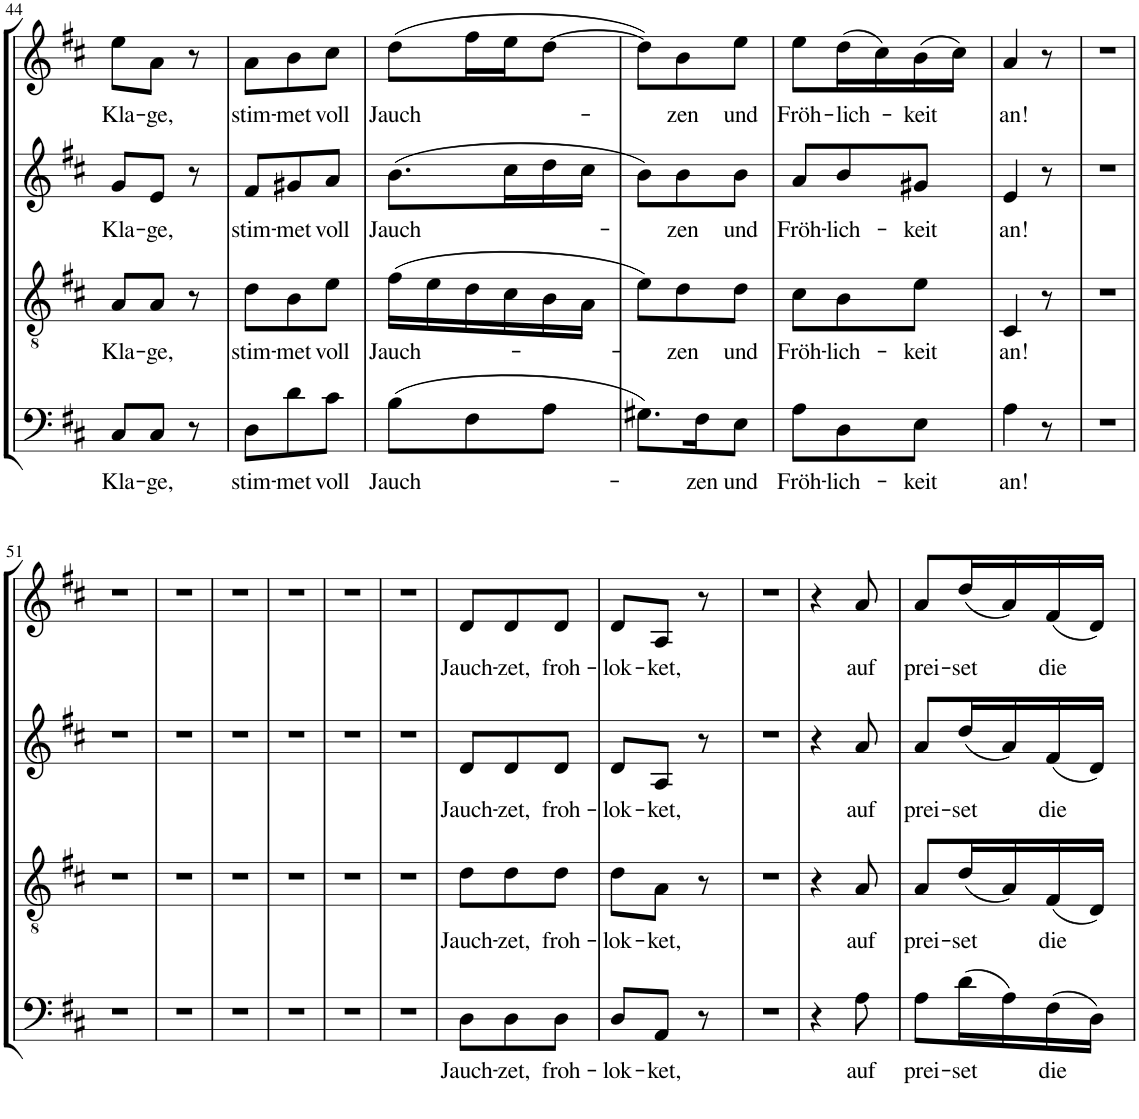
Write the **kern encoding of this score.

**kern	**text	**kern	**text	**kern	**text	**kern	**text
*part4	*part4	*part3	*part3	*part2	*part2	*part1	*part1
*staff4	*staff4	*staff3	*staff3	*staff2	*staff2	*staff1	*staff1
*I"Bass	*	*I"Tenor	*	*I"Alt	*	*I"Sopran	*
!!LO:PB:g=z
*clefF4	*	*clefGv2	*	*clefG2	*	*clefG2	*
*k[f#c#]	*	*k[f#c#]	*	*k[f#c#]	*	*k[f#c#]	*
*M3/8	*	*M3/8	*	*M3/8	*	*M3/8	*
=44	=44	=44	=44	=44	=44	=44	=44
!	!LO:LY:b	!	!LO:LY:b	!	!LO:LY:b	!	!LO:LY:b
8C#/L	Kla-	8A/L	Kla-	8g/L	Kla-	8ee\L	Kla-
!	!LO:LY:b	!	!LO:LY:b	!	!LO:LY:b	!	!LO:LY:b
8C#/J	ge,	8A/J	ge,	8e/J	ge,	8a\J	ge,
8r	.	8r	.	8r	.	8r	.
=45	=45	=45	=45	=45	=45	=45	=45
!	!LO:LY:b	!	!LO:LY:b	!	!LO:LY:b	!	!LO:LY:b
8D\L	stim-	8d\L	stim-	8f#/L	stim-	8a\L	stim-
!	!LO:LY:b	!	!LO:LY:b	!	!LO:LY:b	!	!LO:LY:b
8d\	met	8B\	met	8g#X/	met	8b\	met
!	!LO:LY:b	!	!LO:LY:b	!	!LO:LY:b	!	!LO:LY:b
8c#\J	voll	8e\J	voll	8a/J	voll	8cc#\J	voll
=46	=46	=46	=46	=46	=46	=46	=46
!	!LO:LY:b	!	!LO:LY:b	!	!LO:LY:b	!	!LO:LY:b
(8B\L	Jauch	(16f#\LL	Jauch	(8.b\L	Jauch	(8dd\L	Jauch
.	.	16e\	.	.	.	.	.
8F#\	.	16d\	.	.	.	16ff#\L	.
.	.	16c#\	.	16cc#\L	.	16ee\J	.
8A\J	.	16B\	.	16dd\	.	[8dd\J	.
.	.	16A\JJ	.	16cc#\JJ	.	.	.
=47	=47	=47	=47	=47	=47	=47	=47
8.G#X\L)	.	8e\L)	.	8b\L)	.	8dd\L])	.
!	!	!	!LO:LY:b	!	!LO:LY:b	!	!LO:LY:b
.	.	8d\	zen	8b\	zen	8b\	zen
!	!LO:LY:b	!	!	!	!	!	!
16F#\K	zen	.	.	.	.	.	.
!	!LO:LY:b	!	!LO:LY:b	!	!LO:LY:b	!	!LO:LY:b
8E\J	und	8d\J	und	8b\J	und	8ee\J	und
=48	=48	=48	=48	=48	=48	=48	=48
!	!LO:LY:b	!	!LO:LY:b	!	!LO:LY:b	!	!LO:LY:b
8A\L	Fröh-	8c#\L	Fröh-	8a/L	Fröh-	8ee\L	Fröh-
!	!LO:LY:b	!	!LO:LY:b	!	!LO:LY:b	!	!LO:LY:b
8D\	lich-	8B\	lich-	8b/	lich-	(16dd\L	lich-
.	.	.	.	.	.	16cc#\)	.
!	!LO:LY:b	!	!LO:LY:b	!	!LO:LY:b	!	!LO:LY:b
8E\J	keit	8e\J	keit	8g#X/J	keit	(16b\	keit
.	.	.	.	.	.	16cc#\JJ)	.
=49	=49	=49	=49	=49	=49	=49	=49
!	!LO:LY:b	!	!LO:LY:b	!	!LO:LY:b	!	!LO:LY:b
4A\	an!	4C#/	an!	4e/	an!	4a/	an!
8r	.	8r	.	8r	.	8r	.
=50	=50	=50	=50	=50	=50	=50	=50
4.r	.	4.r	.	4.r	.	4.r	.
!!LO:LB:g=z
=51	=51	=51	=51	=51	=51	=51	=51
4.r	.	4.r	.	4.r	.	4.r	.
=52	=52	=52	=52	=52	=52	=52	=52
4.r	.	4.r	.	4.r	.	4.r	.
=53	=53	=53	=53	=53	=53	=53	=53
4.r	.	4.r	.	4.r	.	4.r	.
=54	=54	=54	=54	=54	=54	=54	=54
4.r	.	4.r	.	4.r	.	4.r	.
=55	=55	=55	=55	=55	=55	=55	=55
4.r	.	4.r	.	4.r	.	4.r	.
=56	=56	=56	=56	=56	=56	=56	=56
4.r	.	4.r	.	4.r	.	4.r	.
=57	=57	=57	=57	=57	=57	=57	=57
!	!LO:LY:b	!	!LO:LY:b	!	!LO:LY:b	!	!LO:LY:b
8D\L	Jauch-	8d\L	Jauch-	8d/L	Jauch-	8d/L	Jauch-
!	!LO:LY:b	!	!LO:LY:b	!	!LO:LY:b	!	!LO:LY:b
8D\	zet,	8d\	zet,	8d/	zet,	8d/	zet,
!	!LO:LY:b	!	!LO:LY:b	!	!LO:LY:b	!	!LO:LY:b
8D\J	froh-	8d\J	froh-	8d/J	froh-	8d/J	froh-
=58	=58	=58	=58	=58	=58	=58	=58
!	!LO:LY:b	!	!LO:LY:b	!	!LO:LY:b	!	!LO:LY:b
8D/L	lok-	8d\L	lok-	8d/L	lok-	8d/L	lok-
!	!LO:LY:b	!	!LO:LY:b	!	!LO:LY:b	!	!LO:LY:b
8AA/J	ket,	8A\J	ket,	8A/J	ket,	8A/J	ket,
8r	.	8r	.	8r	.	8r	.
=59	=59	=59	=59	=59	=59	=59	=59
4.r	.	4.r	.	4.r	.	4.r	.
=60	=60	=60	=60	=60	=60	=60	=60
4r	.	4r	.	4r	.	4r	.
!	!LO:LY:b	!	!LO:LY:b	!	!LO:LY:b	!	!LO:LY:b
8A\	auf	8A/	auf	8a/	auf	8a/	auf
=61	=61	=61	=61	=61	=61	=61	=61
!	!LO:LY:b	!	!LO:LY:b	!	!LO:LY:b	!	!LO:LY:b
8A\L	prei-	8A/L	prei-	8a/L	prei-	8a/L	prei-
!	!LO:LY:b	!	!LO:LY:b	!	!LO:LY:b	!	!LO:LY:b
(16d\L	set	(16d/L	set	(16dd/L	set	(16dd/L	set
16A\)	.	16A/)	.	16a/)	.	16a/)	.
!	!LO:LY:b	!	!LO:LY:b	!	!LO:LY:b	!	!LO:LY:b
(16F#\	die	(16F#/	die	(16f#/	die	(16f#/	die
16D\JJ)	.	16D/JJ)	.	16d/JJ)	.	16d/JJ)	.
=	=	=	=	=	=	=	=
*-	*-	*-	*-	*-	*-	*-	*-
